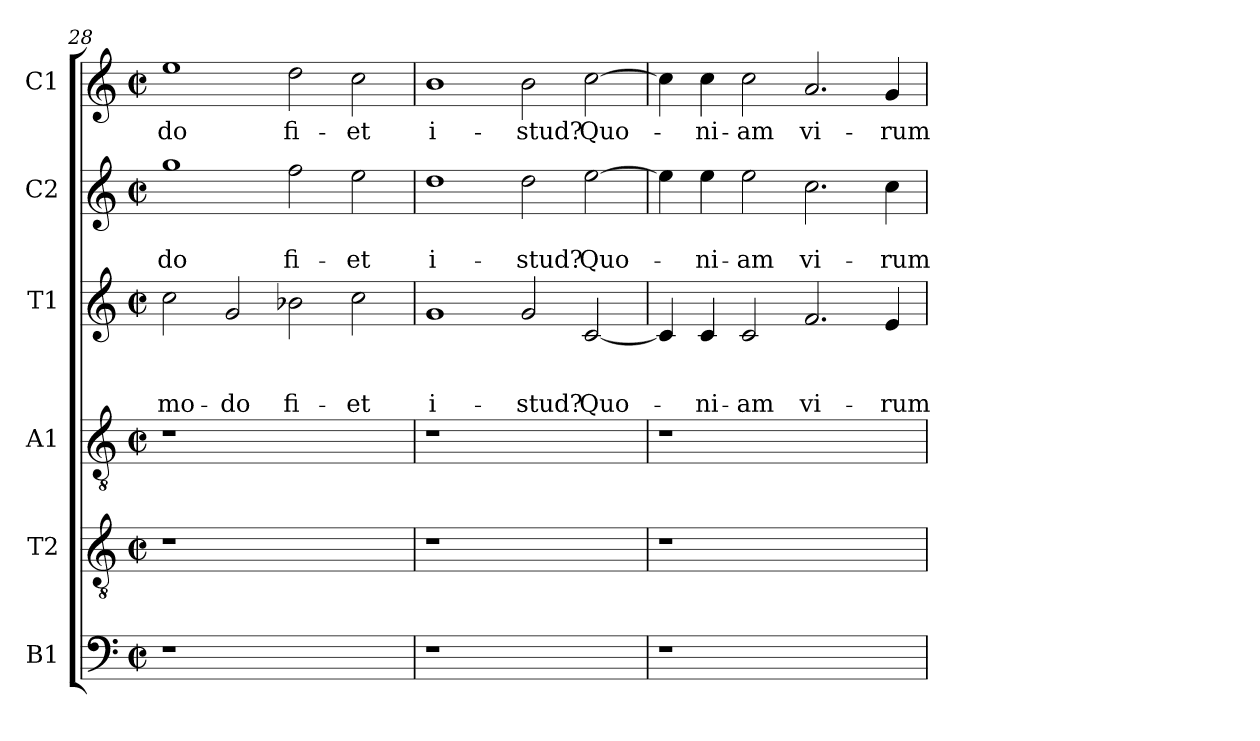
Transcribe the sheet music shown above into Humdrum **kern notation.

**kern	**kern	**kern	**kern	**text	**text	**text	**kern	**text	**text	**kern	**text
*part6	*part5	*part4	*part3	*part3	*part3	*part3	*part2	*part2	*part2	*part1	*part1
*staff6	*staff5	*staff4	*staff3	*staff3	*staff3	*staff3	*staff2	*staff2	*staff2	*staff1	*staff1
*I"B1	*I"T2	*I"A1	*I"T1	*	*	*	*I"C2	*	*	*I"C1	*
*clefF4	*clefGv2	*clefGv2	*clefG2	*	*	*	*clefG2	*	*	*clefG2	*
*k[]	*k[]	*k[]	*k[]	*	*	*	*k[]	*	*	*k[]	*
*C:	*C:	*C:	*C:	*	*	*	*C:	*	*	*C:	*
*M2/2	*M2/2	*M2/2	*M2/2	*	*	*	*M2/2	*	*	*M2/2	*
*met(c|)	*met(c|)	*met(c|)	*met(c|)	*	*	*	*met(c|)	*	*	*met(c|)	*
=28	=28	=28	=28	=28	=28	=28	=28	=28	=28	=28	=28
!	!	!	!	!	!	!LO:LY:b	!	!	!LO:LY:b	!	!LO:LY:b
1r	1r	1r	2cc\	.	.	-mo-	1gg	.	-do	1ee	-do
!	!	!	!	!	!	!LO:LY:b	!	!	!	!	!
.	.	.	2g/	.	.	-do	.	.	.	.	.
!	!	!	!	!	!	!LO:LY:b	!	!	!LO:LY:b	!	!LO:LY:b
1ryy	1ryy	1ryy	2b-X\	.	.	fi-	2ff\	.	fi-	2dd\	fi-
!	!	!	!	!	!	!LO:LY:b	!	!	!LO:LY:b	!	!LO:LY:b
.	.	.	2cc\	.	.	-et	2ee\	.	-et	2cc\	-et
=29	=29	=29	=29	=29	=29	=29	=29	=29	=29	=29	=29
!	!	!	!	!	!	!LO:LY:b	!	!	!LO:LY:b	!	!LO:LY:b
1r	1r	1r	1g	.	.	i-	1dd	.	i-	1b	i-
!	!	!	!	!	!	!LO:LY:b	!	!	!LO:LY:b	!	!LO:LY:b
1ryy	1ryy	1ryy	2g/	.	.	-stud?	2dd\	.	-stud?	2b\	-stud?
!	!	!	!	!	!	!LO:LY:b	!	!	!LO:LY:b	!	!LO:LY:b
.	.	.	[2c/	.	.	Quo-	[2ee\	.	Quo-	[2cc\	Quo-
=30	=30	=30	=30	=30	=30	=30	=30	=30	=30	=30	=30
1r	1r	1r	4c/]	.	.	.	4ee\]	.	.	4cc\]	.
!	!	!	!	!	!	!LO:LY:b	!	!	!LO:LY:b	!	!LO:LY:b
.	.	.	4c/	.	.	-ni-	4ee\	.	-ni-	4cc\	-ni-
!	!	!	!	!	!	!LO:LY:b	!	!	!LO:LY:b	!	!LO:LY:b
.	.	.	2c/	.	.	-am	2ee\	.	-am	2cc\	-am
!	!	!	!	!	!	!LO:LY:b	!	!	!LO:LY:b	!	!LO:LY:b
1ryy	1ryy	1ryy	2.f/	.	.	vi-	2.cc\	.	vi-	2.a/	vi-
!	!	!	!	!	!	!LO:LY:b	!	!	!LO:LY:b	!	!LO:LY:b
.	.	.	4e/	.	.	-rum	4cc\	.	-rum	4g/	-rum
=	=	=	=	=	=	=	=	=	=	=	=
*-	*-	*-	*-	*-	*-	*-	*-	*-	*-	*-	*-
